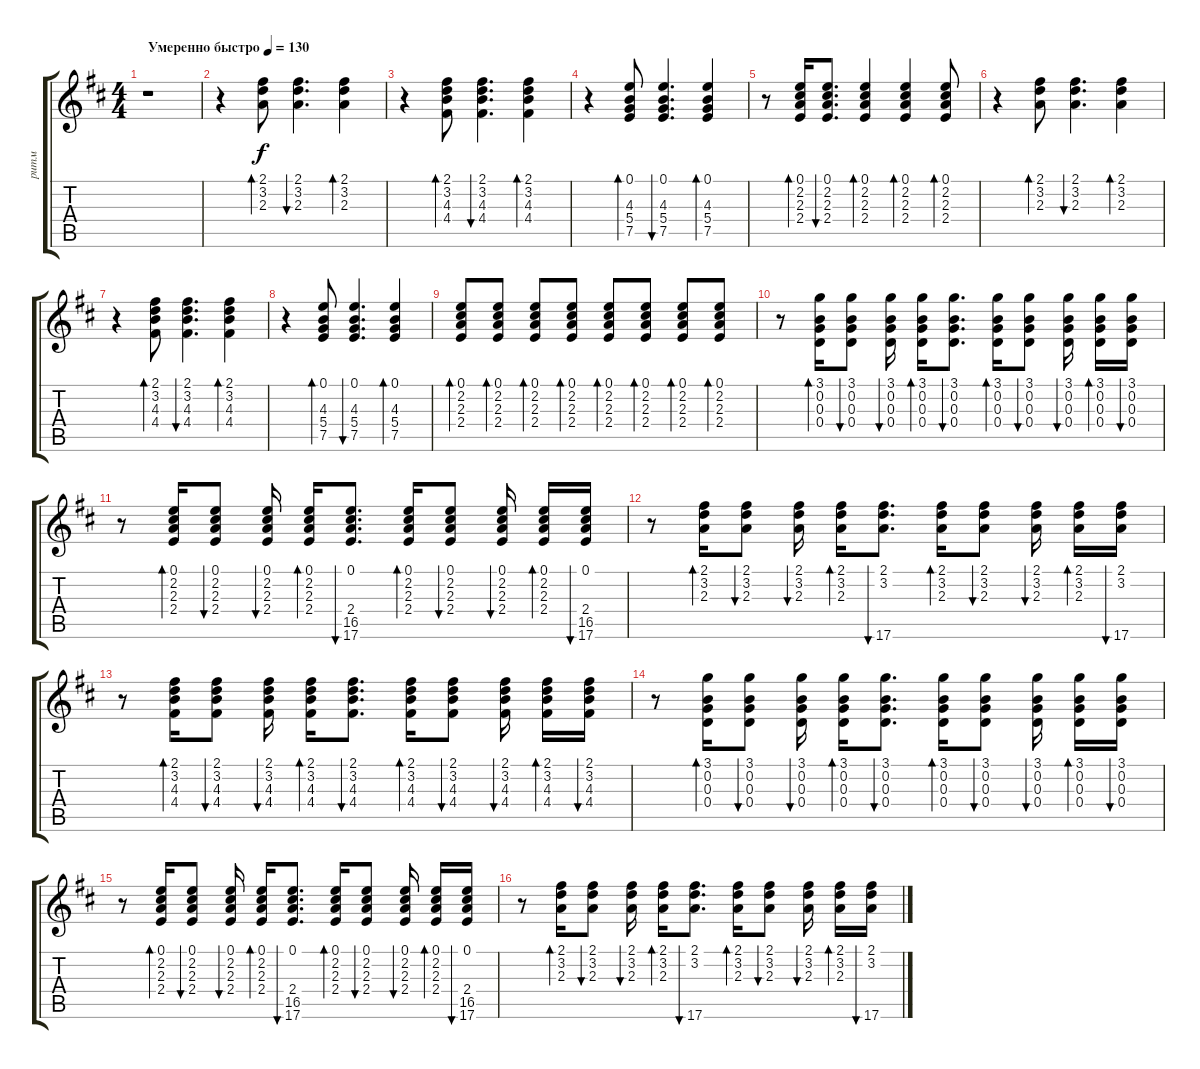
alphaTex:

\track ("ритм" "ритм") {instrument acousticguitarsteel}
\staff {score tabs}
\tuning (E4 B3 G3 D3 A2 E2) {hide}
\ts (4 4)
\tempo (130 "Умеренно быстро")
\clef g2
\ks d
r.1{dy f instrument acousticguitarsteel} |
r.4 (2.1 3.2 2.3).8{bd 60} (2.1 3.2 2.3).4{d bu 60} (2.1 3.2 2.3).4{bd 60} |
r.4 (2.1 3.2 4.3 4.4).8{bd 60} (2.1 3.2 4.3 4.4).4{d bu 60} (2.1 3.2 4.3 4.4).4{bd 60} |
r.4 (0.1 4.3 5.4 7.5).8{bd 60} (0.1 4.3 5.4 7.5).4{d bu 60} (0.1 4.3 5.4 7.5).4{bd 60} |
r.8 (0.1 2.2 2.3 2.4).16{bd 60} (0.1 2.2 2.3 2.4).8{d bu 60} (0.1 2.2 2.3 2.4).4{bd 60} (0.1 2.2 2.3 2.4).4{bd 60} (0.1 2.2 2.3 2.4).8{bd 60} |
r.4 (2.1 3.2 2.3).8{bd 60} (2.1 3.2 2.3).4{d bu 60} (2.1 3.2 2.3).4{bd 60} |
r.4 (2.1 3.2 4.3 4.4).8{bd 60} (2.1 3.2 4.3 4.4).4{d bu 60} (2.1 3.2 4.3 4.4).4{bd 60} |
r.4 (0.1 4.3 5.4 7.5).8{bd 60} (0.1 4.3 5.4 7.5).4{d bu 60} (0.1 4.3 5.4 7.5).4{bd 60} |
(0.1 2.2 2.3 2.4).8{bd 60} (0.1 2.2 2.3 2.4).8{bd 60} (0.1 2.2 2.3 2.4).8{bd 60} (0.1 2.2 2.3 2.4).8{bd 60} (0.1 2.2 2.3 2.4).8{bd 60} (0.1 2.2 2.3 2.4).8{bd 60} (0.1 2.2 2.3 2.4).8{bd 60} (0.1 2.2 2.3 2.4).8{bd 60} |
r.8 (3.1 0.2 0.3 0.4).16{bd 60} (3.1 0.2 0.3 0.4).8{bu 60} (3.1 0.2 0.3 0.4).16{bu 60 beam split} (3.1 0.2 0.3 0.4).16{bd 60} (3.1 0.2 0.3 0.4).8{d bu 60} (3.1 0.2 0.3 0.4).16{bd 60} (3.1 0.2 0.3 0.4).8{bu 60} (3.1 0.2 0.3 0.4).16{bu 60 beam split} (3.1 0.2 0.3 0.4).16{bd 60} (3.1 0.2 0.3 0.4).16{bu 60} |
r.8 (0.1 2.2 2.3 2.4).16{bd 60} (0.1 2.2 2.3 2.4).8{bu 60} (0.1 2.2 2.3 2.4).16{bu 60 beam split} (0.1 2.2 2.3 2.4).16{bd 60} (0.1 2.4 16.5 17.6).8{d bu 60} (0.1 2.2 2.3 2.4).16{bd 60} (0.1 2.2 2.3 2.4).8{bu 60} (0.1 2.2 2.3 2.4).16{bu 60 beam split} (0.1 2.2 2.3 2.4).16{bd 60} (0.1 2.4 16.5 17.6).16{bu 60} |
r.8 (2.1 3.2 2.3).16{bd 60} (2.1 3.2 2.3).8{bu 60} (2.1 3.2 2.3).16{bu 60 beam split} (2.1 3.2 2.3).16{bd 60} (2.1 3.2 17.6).8{d bu 60} (2.1 3.2 2.3).16{bd 60} (2.1 3.2 2.3).8{bu 60} (2.1 3.2 2.3).16{bu 60 beam split} (2.1 3.2 2.3).16{bd 60} (2.1 3.2 17.6).16{bu 60} |
r.8 (2.1 3.2 4.3 4.4).16{bd 60} (2.1 3.2 4.3 4.4).8{bu 60} (2.1 3.2 4.3 4.4).16{bu 60 beam split} (2.1 3.2 4.3 4.4).16{bd 60} (2.1 3.2 4.3 4.4).8{d bu 60} (2.1 3.2 4.3 4.4).16{bd 60} (2.1 3.2 4.3 4.4).8{bu 60} (2.1 3.2 4.3 4.4).16{bu 60 beam split} (2.1 3.2 4.3 4.4).16{bd 60} (2.1 3.2 4.3 4.4).16{bu 60} |
r.8 (3.1 0.2 0.3 0.4).16{bd 60} (3.1 0.2 0.3 0.4).8{bu 60} (3.1 0.2 0.3 0.4).16{bu 60 beam split} (3.1 0.2 0.3 0.4).16{bd 60} (3.1 0.2 0.3 0.4).8{d bu 60} (3.1 0.2 0.3 0.4).16{bd 60} (3.1 0.2 0.3 0.4).8{bu 60} (3.1 0.2 0.3 0.4).16{bu 60 beam split} (3.1 0.2 0.3 0.4).16{bd 60} (3.1 0.2 0.3 0.4).16{bu 60} |
r.8 (0.1 2.2 2.3 2.4).16{bd 60} (0.1 2.2 2.3 2.4).8{bu 60} (0.1 2.2 2.3 2.4).16{bu 60 beam split} (0.1 2.2 2.3 2.4).16{bd 60} (0.1 2.4 16.5 17.6).8{d bu 60} (0.1 2.2 2.3 2.4).16{bd 60} (0.1 2.2 2.3 2.4).8{bu 60} (0.1 2.2 2.3 2.4).16{bu 60 beam split} (0.1 2.2 2.3 2.4).16{bd 60} (0.1 2.4 16.5 17.6).16{bu 60} |
r.8 (2.1 3.2 2.3).16{bd 60} (2.1 3.2 2.3).8{bu 60} (2.1 3.2 2.3).16{bu 60 beam split} (2.1 3.2 2.3).16{bd 60} (2.1 3.2 17.6).8{d bu 60} (2.1 3.2 2.3).16{bd 60} (2.1 3.2 2.3).8{bu 60} (2.1 3.2 2.3).16{bu 60 beam split} (2.1 3.2 2.3).16{bd 60} (2.1 3.2 17.6).16{bu 60}
